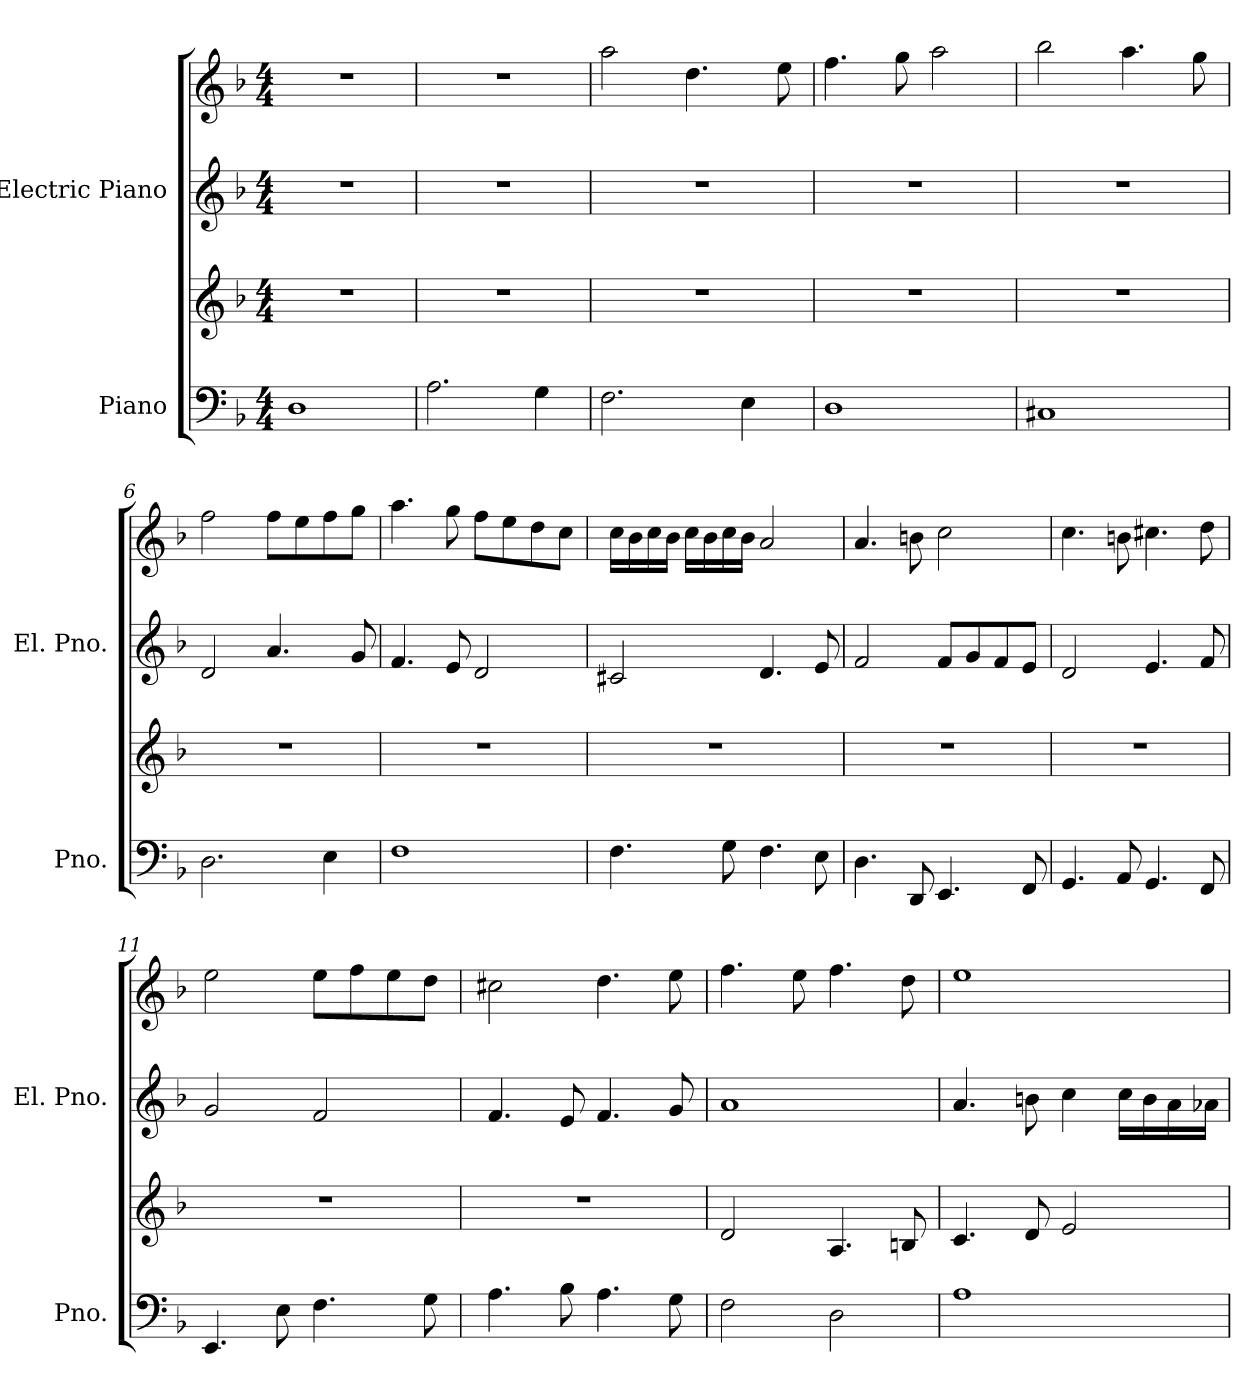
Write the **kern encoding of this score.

**kern	**kern	**kern	**kern
*part2	*part2	*part1	*part1
*staff4	*staff3	*staff2	*staff1
*I"Piano	*	*I"Electric Piano	*
*I'Pno.	*	*I'El. Pno.	*
*clefF4	*clefG2	*clefG2	*clefG2
*k[b-]	*k[b-]	*k[b-]	*k[b-]
*M4/4	*M4/4	*M4/4	*M4/4
*MM150	*MM150	*MM150	*MM150
=1	=1	=1	=1
1D	1r	1r	1r
=2	=2	=2	=2
2.A\	1r	1r	1r
4G\	.	.	.
=3	=3	=3	=3
2.F\	1r	1r	2aa\
.	.	.	4.dd\
4E\	.	.	.
.	.	.	8ee\
=4	=4	=4	=4
1D	1r	1r	4.ff\
.	.	.	8gg\
.	.	.	2aa\
=5	=5	=5	=5
1C#X	1r	1r	2bb-\
.	.	.	4.aa\
.	.	.	8gg\
=6	=6	=6	=6
2.D\	1r	2d/	2ff\
.	.	4.a/	8ff\L
.	.	.	8ee\
4E\	.	.	8ff\
.	.	8g/	8gg\J
=7	=7	=7	=7
1F	1r	4.f/	4.aa\
.	.	8e/	8gg\
.	.	2d/	8ff\L
.	.	.	8ee\
.	.	.	8dd\
.	.	.	8cc\J
!!LO:LB:g=z
=8	=8	=8	=8
4.F\	1r	2c#X/	16cc\LL
.	.	.	16b-\
.	.	.	16cc\
.	.	.	16b-\JJ
.	.	.	16cc\LL
.	.	.	16b-\
8G\	.	.	16cc\
.	.	.	16b-\JJ
4.F\	.	4.d/	2a/
8E\	.	8e/	.
=9	=9	=9	=9
4.D\	1r	2f/	4.a/
8DD/	.	.	8bn\
4.EE/	.	8f/L	2cc\
.	.	8g/	.
.	.	8f/	.
8FF/	.	8e/J	.
=10	=10	=10	=10
4.GG/	1r	2d/	4.cc\
8AA/	.	.	8bn\
4.GG/	.	4.e/	4.cc#X\
8FF/	.	8f/	8dd\
=11	=11	=11	=11
4.EE/	1r	2g/	2ee\
8E\	.	.	.
4.F\	.	2f/	8ee\L
.	.	.	8ff\
.	.	.	8ee\
8G\	.	.	8dd\J
!!LO:LB:g=z
=12	=12	=12	=12
4.A\	1r	4.f/	2cc#X\
8B-\	.	8e/	.
4.A\	.	4.f/	4.dd\
8G\	.	8g/	8ee\
=13	=13	=13	=13
2F\	2d/	1a	4.ff\
.	.	.	8ee\
2D\	4.A/	.	4.ff\
.	8Bn/	.	8dd\
=14	=14	=14	=14
1A	4.c/	4.a/	1ee
.	8d/	8bn\	.
.	2e/	4cc\	.
.	.	16cc\LL	.
.	.	16b\	.
.	.	16a\	.
.	.	16a-X\JJ	.
=	=	=	=
*-	*-	*-	*-
